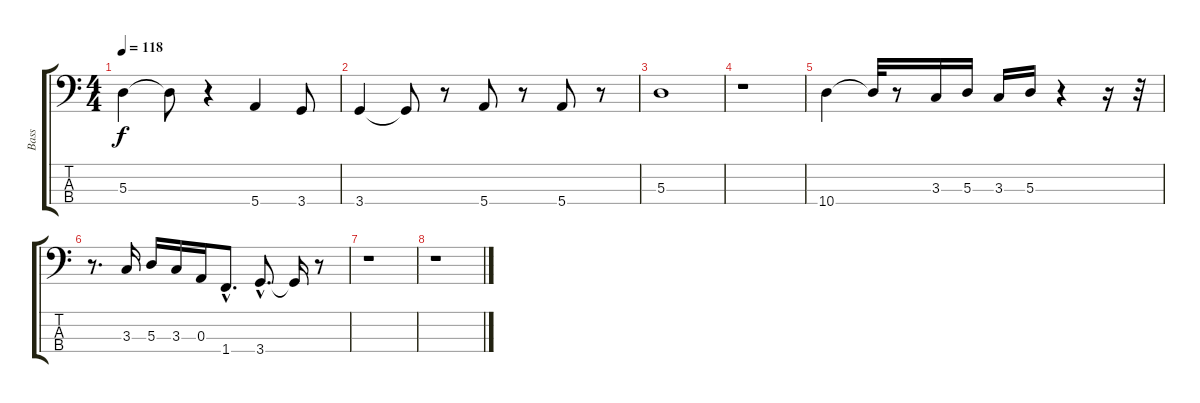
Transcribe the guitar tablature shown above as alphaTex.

\track ("Bass" "Bass") {instrument slapbass2}
\staff {score tabs}
\tuning (G2 D2 A1 E1) {hide}
\ts (4 4)
\tempo 118
\clef f4
\ks c
5.3.4{dy f} 5.3{t}.8 r.4 5.4.4 3.4.8 |
3.4.4 3.4{t}.8 r.8 5.4.8 r.8 5.4.8 r.8 |
5.3.1 |
r.1 |
10.4.4 10.4{t}.32 r.8 3.3.16 5.3.16 3.3.16 5.3.16 r.4 r.16 r.32 |
r.8{d} 3.3.16 5.3.16 3.3.16 0.3.16 1.4{hac}.8{d} 3.4{hac}.8{d} 3.4{t}.16 r.8 |
r.1 |
r.1
